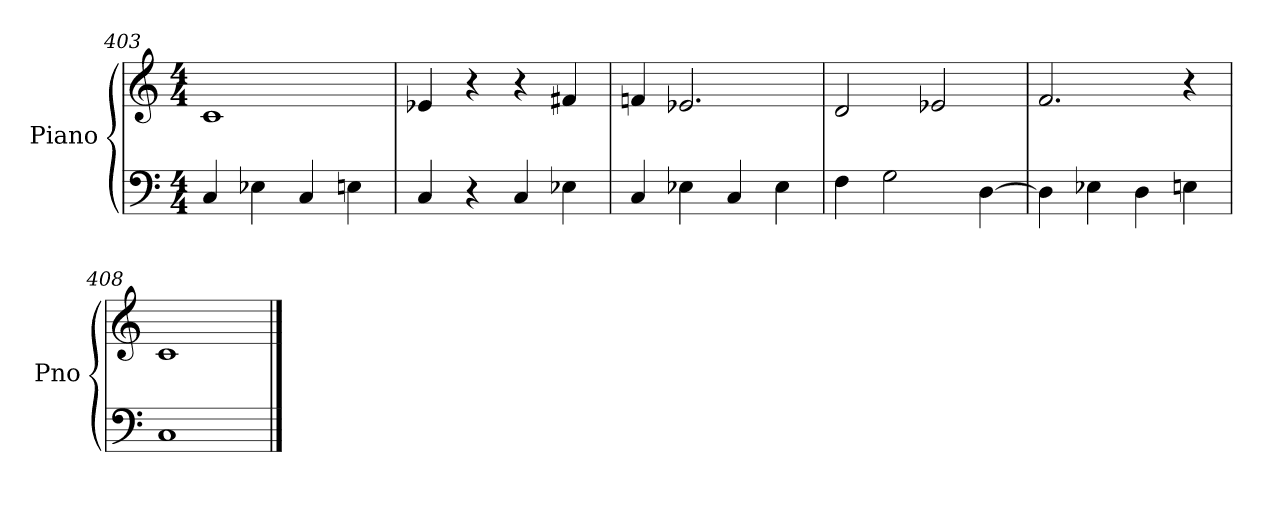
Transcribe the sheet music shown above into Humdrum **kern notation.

**kern	**kern
*part1	*part1
*staff2	*staff1
*I"Piano	*
*I'Pno	*
!!LO:LB:g=z
*clefF4	*clefG2
*k[]	*k[]
*M4/4	*M4/4
=403	=403
4C/	1c
4E-X\	.
4C/	.
4En\	.
=404	=404
4C/	4e-X/
4r	4r
4C/	4r
4E-X\	4f#X/
=405	=405
4C/	4fn/
4E-X\	2.e-X/
4C/	.
4E-\	.
=406	=406
4F\	2d/
2G\	.
.	2e-X/
[4D\	.
=407	=407
4D\]	2.f/
4E-X\	.
4D\	.
4En\	4r
=408	=408
1C	1c
==	==
*-	*-
